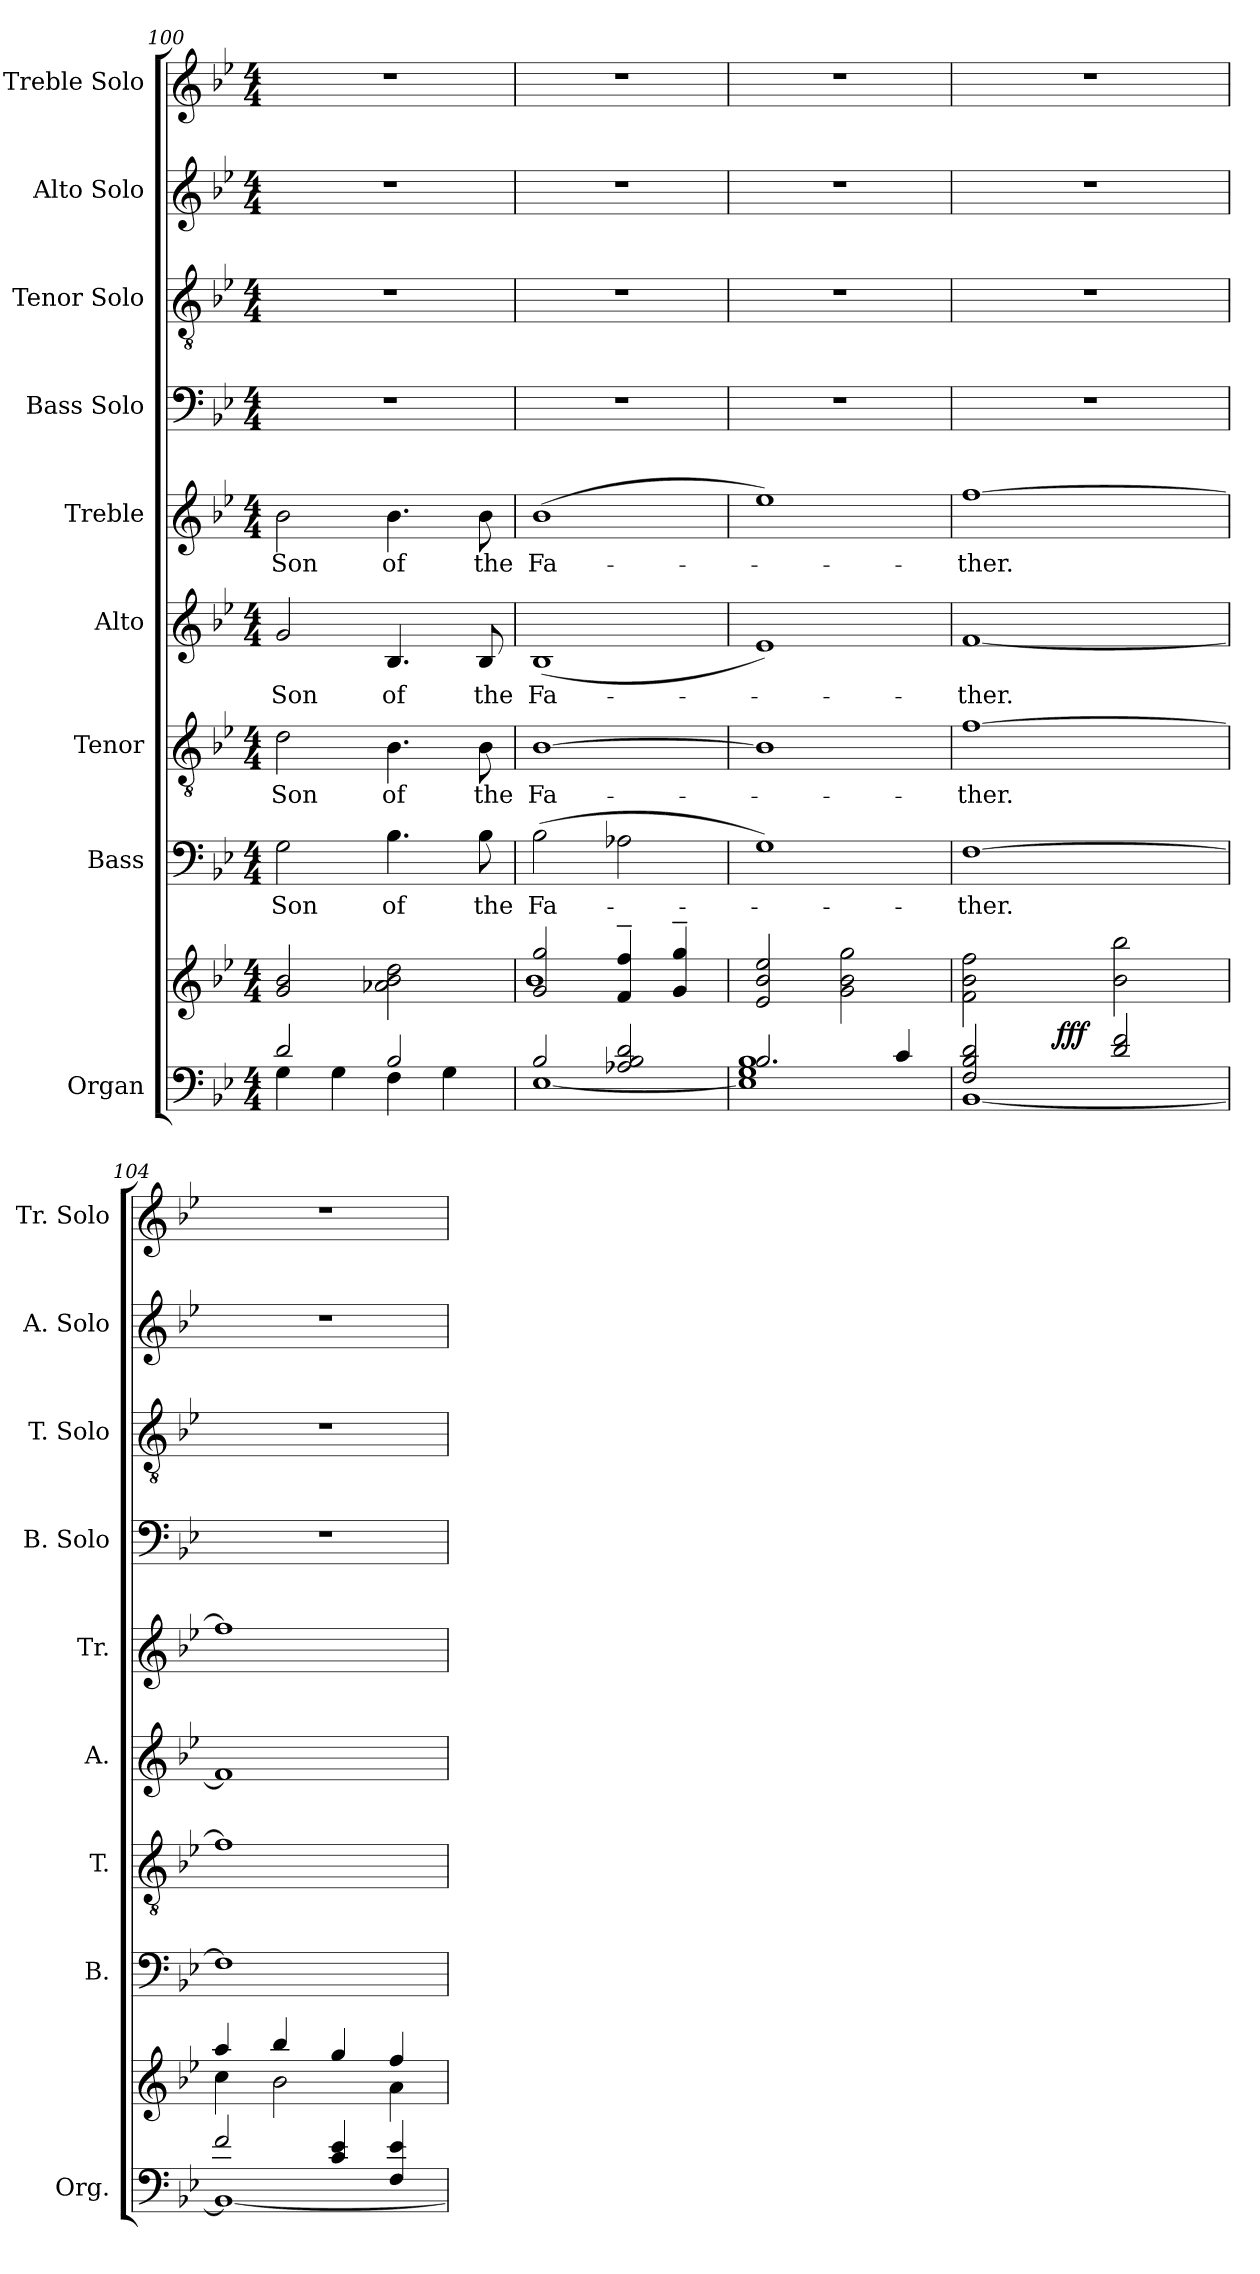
**kern	**kern	**dynam	**kern	**text	**kern	**text	**kern	**text	**kern	**text	**kern	**kern	**kern	**kern
*part9	*part9	*part9	*part8	*part8	*part7	*part7	*part6	*part6	*part5	*part5	*part4	*part3	*part2	*part1
*staff10	*staff9	*staff9/10	*staff8	*staff8	*staff7	*staff7	*staff6	*staff6	*staff5	*staff5	*staff4	*staff3	*staff2	*staff1
*I"Organ	*	*	*I"Bass	*	*I"Tenor	*	*I"Alto	*	*I"Treble	*	*I"Bass Solo	*I"Tenor Solo	*I"Alto Solo	*I"Treble Solo
*I'Org.	*	*	*I'B.	*	*I'T.	*	*I'A.	*	*I'Tr.	*	*I'B. Solo	*I'T. Solo	*I'A. Solo	*I'Tr. Solo
*clefF4	*clefG2	*	*clefF4	*	*clefGv2	*	*clefG2	*	*clefG2	*	*clefF4	*clefGv2	*clefG2	*clefG2
*	*	*	*	*	*ITrd7c12	*	*	*	*	*	*	*ITrd7c12	*	*
*k[b-e-]	*k[b-e-]	*	*k[b-e-]	*	*k[b-e-]	*	*k[b-e-]	*	*k[b-e-]	*	*k[b-e-]	*k[b-e-]	*k[b-e-]	*k[b-e-]
*B-:	*B-:	*	*B-:	*	*B-:	*	*B-:	*	*B-:	*	*B-:	*B-:	*B-:	*B-:
*M4/4	*M4/4	*	*M4/4	*	*M4/4	*	*M4/4	*	*M4/4	*	*M4/4	*M4/4	*M4/4	*M4/4
=100	=100	=100	=100	=100	=100	=100	=100	=100	=100	=100	=100	=100	=100	=100
*^	*	*	*	*	*	*	*	*	*	*	*	*	*	*
!	!	!	!	!	!LO:LY:b:color=#000000	!	!	!	!	!	!	!	!	!	!
!	!	!	!	!	!	!	!LO:LY:b:color=#000000	!	!	!	!	!	!	!	!
!	!	!	!	!	!	!	!	!	!LO:LY:b:color=#000000	!	!	!	!	!	!
!	!	!	!	!	!	!	!	!	!	!	!LO:LY:b:color=#000000	!	!	!	!
2di/	4Gi\	2gi/ 2b-i	.	2Gi\	Son	2Di\	Son	2gi/	Son	2b-i\	Son	1r	1r	1r	1r
.	4Gi\	.	.	.	.	.	.	.	.	.	.	.	.	.	.
!	!	!	!	!	!LO:LY:b:color=#000000	!	!	!	!	!	!	!	!	!	!
!	!	!	!	!	!	!	!LO:LY:b:color=#000000	!	!	!	!	!	!	!	!
!	!	!	!	!	!	!	!	!	!LO:LY:b:color=#000000	!	!	!	!	!	!
!	!	!	!	!	!	!	!	!	!	!	!LO:LY:b:color=#000000	!	!	!	!
2B-i/	4Fi\	2a-Xi\ 2b-i 2ddi	.	4.B-i\	of	4.BB-i\	of	4.B-i/	of	4.b-i\	of	.	.	.	.
.	4Gi\	.	.	.	.	.	.	.	.	.	.	.	.	.	.
!	!	!	!	!	!LO:LY:b:color=#000000	!	!	!	!	!	!	!	!	!	!
!	!	!	!	!	!	!	!LO:LY:b:color=#000000	!	!	!	!	!	!	!	!
!	!	!	!	!	!	!	!	!	!LO:LY:b:color=#000000	!	!	!	!	!	!
!	!	!	!	!	!	!	!	!	!	!	!LO:LY:b:color=#000000	!	!	!	!
.	.	.	.	8B-i\	the	8BB-i\	the	8B-i/	the	8b-i\	the	.	.	.	.
=101	=101	=101	=101	=101	=101	=101	=101	=101	=101	=101	=101	=101	=101	=101	=101
*	*	*^	*	*	*	*	*	*	*	*	*	*	*	*	*
!	!	!	!	!	!	!LO:LY:b:color=#000000	!	!	!	!	!	!	!	!	!	!
!	!	!	!	!	!	!	!	!LO:LY:b:color=#000000	!	!	!	!	!	!	!	!
!	!	!	!	!	!	!	!	!	!	!LO:LY:b:color=#000000	!	!	!	!	!	!
!	!	!	!	!	!	!	!	!	!	!	!	!LO:LY:b:color=#000000	!	!	!	!
2B-i/	[1E-i	2gi/ 2ggi	1b-i	.	(2B-i\	Fa-	[1BB-i	Fa-	(1B-i	Fa-	(1b-i	Fa-	1r	1r	1r	1r
2A-Xi/ 2B-i 2di	.	4fi/~ 4ffi~	.	.	2A-Xi\	.	.	.	.	.	.	.	.	.	.	.
.	.	4gi/~ 4ggi~	.	.	.	.	.	.	.	.	.	.	.	.	.	.
*	*	*v	*v	*	*	*	*	*	*	*	*	*	*	*	*	*
=102	=102	=102	=102	=102	=102	=102	=102	=102	=102	=102	=102	=102	=102	=102	=102
2.B-i/	1E-i] 1Gi 1B-i	2e-i/ 2b-i 2ee-i	.	1Gi)	.	1BB-i]	.	1e-i)	.	1ee-i)	.	1r	1r	1r	1r
.	.	2gi\ 2b-i 2ggi	.	.	.	.	.	.	.	.	.	.	.	.	.
4ci/	.	.	.	.	.	.	.	.	.	.	.	.	.	.	.
!!LO:PB:g=z
=103	=103	=103	=103	=103	=103	=103	=103	=103	=103	=103	=103	=103	=103	=103	=103
!	!	!	!	!	!LO:LY:b:color=#000000	!	!	!	!	!	!	!	!	!	!
!	!	!	!	!	!	!	!LO:LY:b:color=#000000	!	!	!	!	!	!	!	!
!	!	!	!	!	!	!	!	!	!LO:LY:b:color=#000000	!	!	!	!	!	!
!	!	!	!	!	!	!	!	!	!	!	!LO:LY:b:color=#000000	!	!	!	!
*	*^	*	*	*	*	*	*	*	*	*	*	*	*	*	*
2Fi/ 2B-i 2di	[1BB-i	8ryy	2fi\ 2b-i 2ffi	.	[1Fi	-ther.	[1Fi	-ther.	[1fi	-ther.	[1ffi	-ther.	1r	1r	1r	1r
.	.	16ryy	.	.	.	.	.	.	.	.	.	.	.	.	.	.
.	.	32ryy	.	.	.	.	.	.	.	.	.	.	.	.	.	.
.	.	64ryy	.	.	.	.	.	.	.	.	.	.	.	.	.	.
.	.	128ryy	.	.	.	.	.	.	.	.	.	.	.	.	.	.
.	.	512ryy	.	.	.	.	.	.	.	.	.	.	.	.	.	.
.	.	2ryy	.	fff	.	.	.	.	.	.	.	.	.	.	.	.
2di/ 2fi	.	.	2b-i\ 2bb-i	.	.	.	.	.	.	.	.	.	.	.	.	.
.	.	4ryy	.	.	.	.	.	.	.	.	.	.	.	.	.	.
.	.	256.ryy	.	.	.	.	.	.	.	.	.	.	.	.	.	.
*	*v	*v	*	*	*	*	*	*	*	*	*	*	*	*	*	*
=104	=104	=104	=104	=104	=104	=104	=104	=104	=104	=104	=104	=104	=104	=104	=104
*	*	*^	*	*	*	*	*	*	*	*	*	*	*	*	*
2fi/	1BB-i_	4aai/	4cci\	.	1Fi]	.	1Fi]	.	1fi]	.	1ffi]	.	1r	1r	1r	1r
.	.	4bb-i/	2b-i\	.	.	.	.	.	.	.	.	.	.	.	.	.
4ci/ 4e-i	.	4ggi/	.	.	.	.	.	.	.	.	.	.	.	.	.	.
4Fi/ 4e-i	.	4ffi/	4ai\	.	.	.	.	.	.	.	.	.	.	.	.	.
*v	*v	*	*	*	*	*	*	*	*	*	*	*	*	*	*	*
*	*v	*v	*	*	*	*	*	*	*	*	*	*	*	*	*
=	=	=	=	=	=	=	=	=	=	=	=	=	=	=
*-	*-	*-	*-	*-	*-	*-	*-	*-	*-	*-	*-	*-	*-	*-
